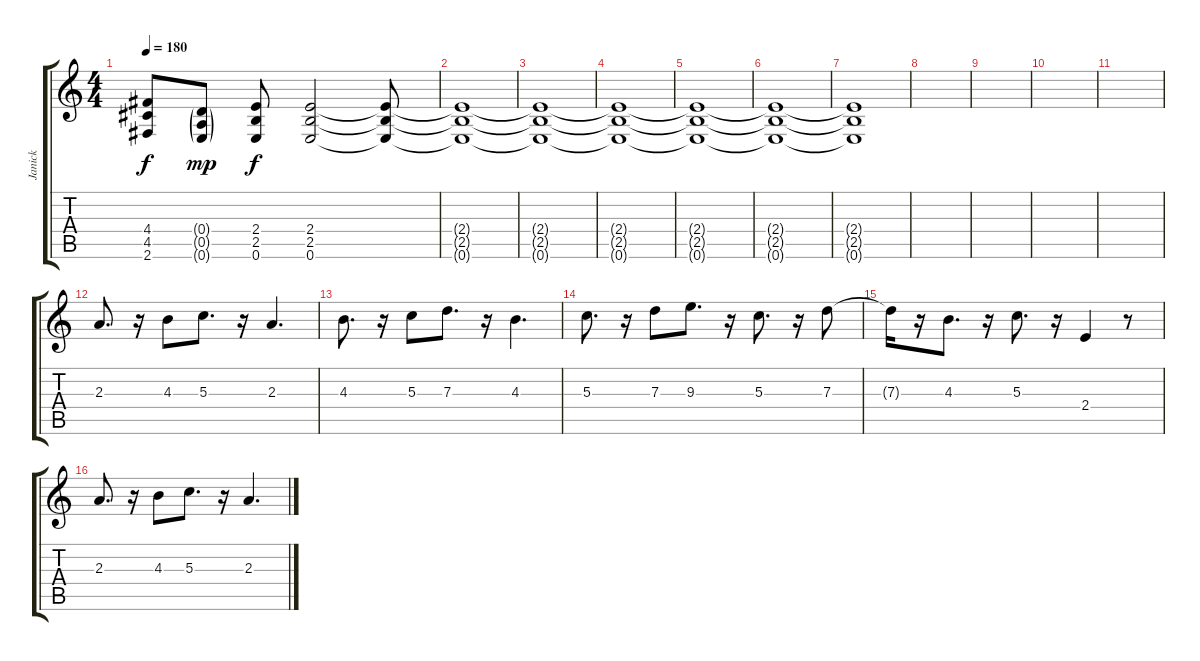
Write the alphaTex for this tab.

\track ("Janick" "Janick") {instrument distortionguitar}
\staff {score tabs}
\tuning (E4 B3 G3 D3 A2 E2) {hide}
\ts (4 4)
\tempo 180
\clef g2
\ks c
(4.4 4.5 2.6).8{dy f} (0.4{g} 0.5{g} 0.6{g}).8{dy mp} (2.4 2.5 0.6).8{dy f} (2.4 2.5 0.6).2 (2.4{t} 2.5{t} 0.6{t}).8 |
(2.4{t} 2.5{t} 0.6{t}).1{volume 8} |
(2.4{t} 2.5{t} 0.6{t}).1 |
(2.4{t} 2.5{t} 0.6{t}).1 |
(2.4{t} 2.5{t} 0.6{t}).1 |
(2.4{t} 2.5{t} 0.6{t}).1{volume 4} |
(2.4{t} 2.5{t} 0.6{t}).1 |
|
|
|
|
2.3.8{d volume 16 instrument distortionguitar} r.16 4.3.8 5.3.8{d} r.16 2.3.4{d} |
4.3.8{d} r.16 5.3.8 7.3.8{d} r.16 4.3.4{d} |
5.3.8{d} r.16 7.3.8 9.3.8{d} r.16 5.3.8{d} r.16 7.3.8 |
7.3{t}.16 r.16 4.3.8{d} r.16 5.3.8{d} r.16 2.4.4 r.8 |
2.3.8{d} r.16 4.3.8 5.3.8{d} r.16 2.3.4{d}
